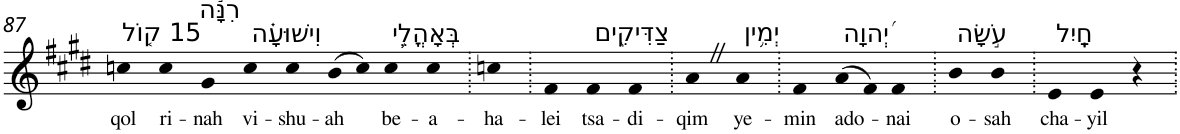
**kern	**text
*part1	*part1
*staff1	*staff1
*I"Piano	*
*I'Pno	*
!!LO:PB:g=z
*clefG2	*
*k[f#c#g#d#]	*
*E:	*
=87	=87
!LO:TX:a:t=15 ק֤וֹל	!
!	!LO:LY:b
4ccn	qol
!LO:TX:a:t=רִנָּ֬ה	!
!	!LO:LY:b
4cc	ri-
!	!LO:LY:b
4g#	-nah
!LO:TX:a:t=וִישׁוּעָ֗ה	!
!	!LO:LY:b
4cc	vi-
!	!LO:LY:b
4cc	-shu-
!	!LO:LY:b
(>8b	-ah
8cc)	.
!LO:TX:a:t=בְּאָהֳלֵ֥י	!
!	!LO:LY:b
4cc	be-
!	!LO:LY:b
4cc	-a-
=88.	=88.
!	!LO:LY:b
4ccn	-ha-
=89.	=89.
!	!LO:LY:b
4f#	-lei
!LO:TX:a:t=צַדִּיקִ֑ים	!
!	!LO:LY:b
4f#	tsa-
!	!LO:LY:b
4f#	-di-
=90.	=90.
!	!LO:LY:b
4aZ	-qim
!LO:TX:a:t=יְמִ֥ין	!
!	!LO:LY:b
4a	ye-
=91.	=91.
!	!LO:LY:b
4f#	-min
!LO:TX:a:t=יְ֝הוָה	!
!	!LO:LY:b
(>8a	ado-
8f#)	.
!	!LO:LY:b
4f#	-nai
=92.	=92.
!LO:TX:a:t=עֹ֣שָׂה	!
!	!LO:LY:b
4b	o-
!	!LO:LY:b
4b	-sah
=93.	=93.
!LO:TX:a:t=חָֽיִל	!
!	!LO:LY:b
4e	cha-
!	!LO:LY:b
4e	-yil
4r	.
=.	=.
*-	*-
